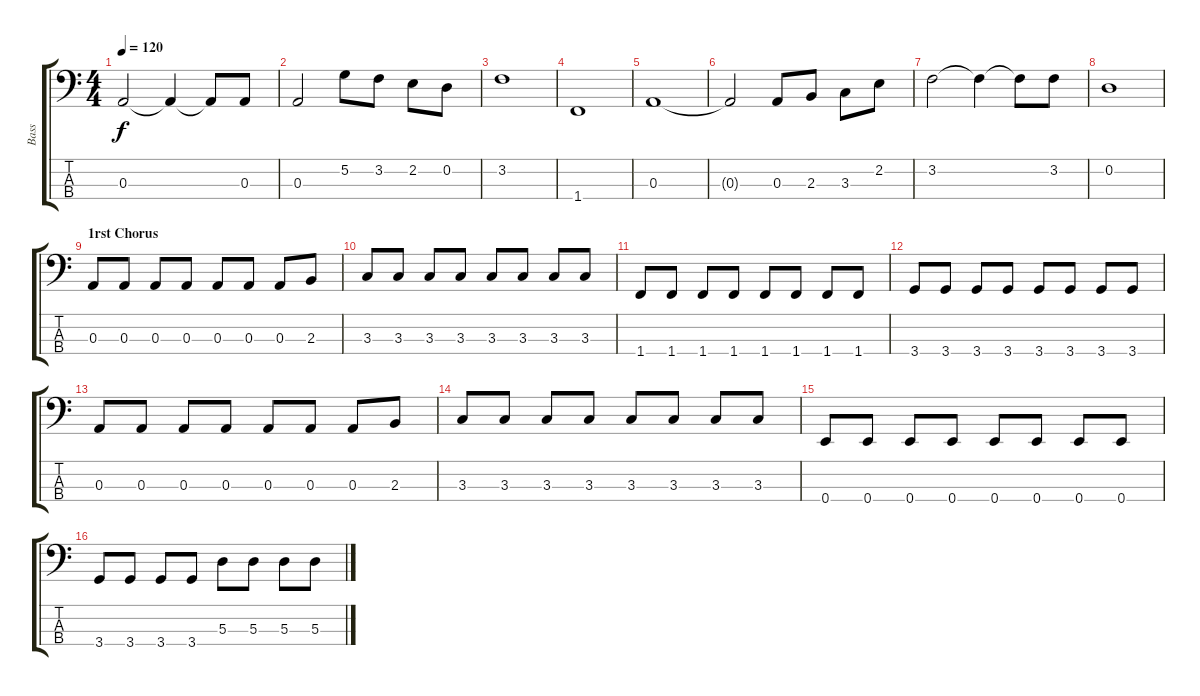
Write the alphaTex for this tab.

\track ("Bass" "Bass") {instrument electricbassfinger}
\staff {score tabs}
\tuning (G2 D2 A1 E1) {hide}
\ts (4 4)
\tempo 120
\clef f4
\ks c
0.3.2{dy f} 0.3{t}.4 0.3{t}.8 0.3.8 |
0.3.2 5.2.8 3.2.8 2.2.8 0.2.8 |
3.2.1 |
1.4.1 |
0.3.1 |
0.3{t}.2 0.3.8 2.3.8 3.3.8 2.2.8 |
3.2.2 3.2{t}.4 3.2{t}.8 3.2.8 |
0.2.1 |
\section ("" "1rst Chorus")
0.3.8 0.3.8 0.3.8 0.3.8 0.3.8 0.3.8 0.3.8 2.3.8 |
3.3.8 3.3.8 3.3.8 3.3.8 3.3.8 3.3.8 3.3.8 3.3.8 |
1.4.8 1.4.8 1.4.8 1.4.8 1.4.8 1.4.8 1.4.8 1.4.8 |
3.4.8 3.4.8 3.4.8 3.4.8 3.4.8 3.4.8 3.4.8 3.4.8 |
0.3.8 0.3.8 0.3.8 0.3.8 0.3.8 0.3.8 0.3.8 2.3.8 |
3.3.8 3.3.8 3.3.8 3.3.8 3.3.8 3.3.8 3.3.8 3.3.8 |
0.4.8 0.4.8 0.4.8 0.4.8 0.4.8 0.4.8 0.4.8 0.4.8 |
3.4.8 3.4.8 3.4.8 3.4.8 5.3.8 5.3.8 5.3.8 5.3.8
